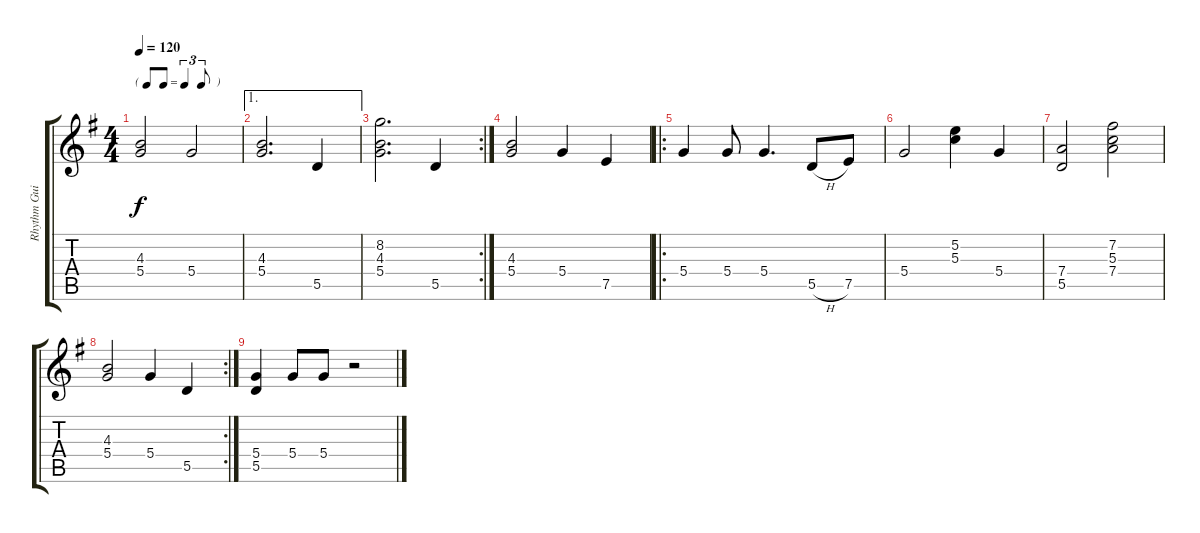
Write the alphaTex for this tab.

\track ("Rhythm Guitar" "Rhythm Gui") {instrument electricguitarjazz}
\staff {score tabs}
\tuning (E4 B3 G3 D3 A2 E2) {hide}
\ts (4 4)
\tf triplet8th
\tempo 120
\clef g2
\ks g
(4.3 5.4).2{dy f} 5.4.2 |
\ae 1
(4.3 5.4).2{d} 5.5.4 |
\rc 2
(8.2 4.3 5.4).2{d} 5.5.4 |
(4.3 5.4).2 5.4.4 7.5.4 |
\ro
5.4.4 5.4.8 5.4.4{d} 5.5{h}.8 7.5.8 |
5.4.2 (5.2 5.3).4 5.4.4 |
(7.4 5.5).2 (7.2 5.3 7.4).2 |
\rc 2
(4.3 5.4).2 5.4.4 5.5.4 |
(5.4 5.5).4 5.4.8 5.4.8 r.2
